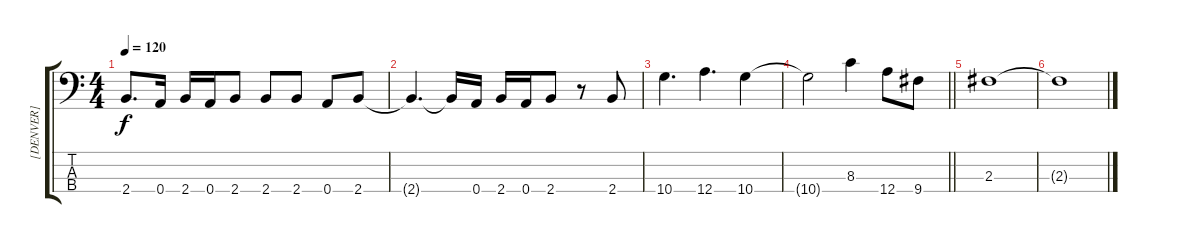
\track ("[DENVER]" "[DENVER]") {instrument electricbassfinger}
\staff {score tabs}
\tuning (D3 A2 E2 A1) {hide}
\ts (4 4)
\tempo 120
\clef f4
\ks c
2.4.8{d dy f} 0.4.16 2.4.16 0.4.16 2.4.8 2.4.8 2.4.8 0.4.8 2.4.8 |
2.4{t}.4{d} 2.4{t}.16 0.4.16 2.4.16 0.4.16 2.4.8 r.8 2.4.8 |
10.4.4{d} 12.4.4{d} 10.4.4 |
\barLineRight lightlight
10.4{t}.2 8.3.4 12.4.8 9.4.8 |
2.3.1{volume 0} |
2.3{t}.1
